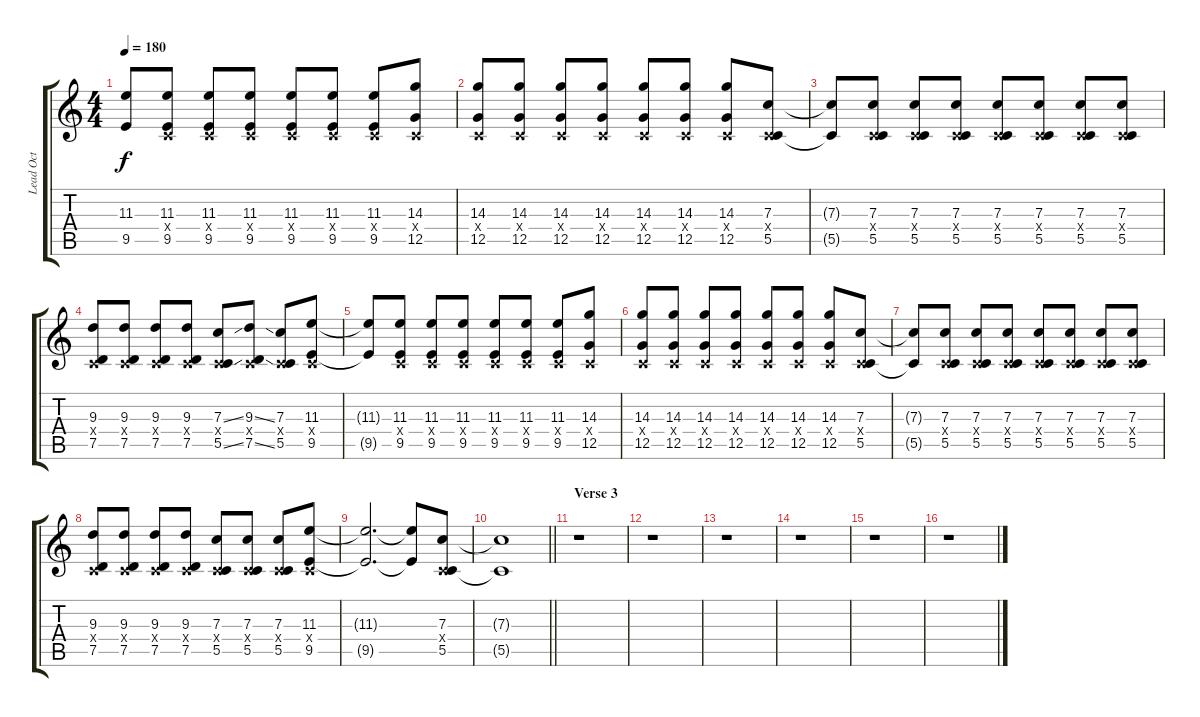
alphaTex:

\track ("Lead Oct" "Lead Oct") {instrument distortionguitar}
\staff {score tabs}
\tuning (D4 A3 F3 C3 G2 C2) {hide}
\ts (4 4)
\tempo 180
\clef g2
\ks c
(11.3{t} 9.5{t}).8{dy f} (11.3 0.4{x} 9.5).8 (11.3 0.4{x} 9.5).8 (11.3 0.4{x} 9.5).8 (11.3 0.4{x} 9.5).8 (11.3 0.4{x} 9.5).8 (11.3 0.4{x} 9.5).8 (14.3 0.4{x} 12.5).8 |
(14.3 0.4{x} 12.5).8 (14.3 0.4{x} 12.5).8 (14.3 0.4{x} 12.5).8 (14.3 0.4{x} 12.5).8 (14.3 0.4{x} 12.5).8 (14.3 0.4{x} 12.5).8 (14.3 0.4{x} 12.5).8 (7.3 0.4{x} 5.5).8 |
(7.3{t} 5.5{t}).8 (7.3 0.4{x} 5.5).8 (7.3 0.4{x} 5.5).8 (7.3 0.4{x} 5.5).8 (7.3 0.4{x} 5.5).8 (7.3 0.4{x} 5.5).8 (7.3 0.4{x} 5.5).8 (7.3 0.4{x} 5.5).8 |
(9.3 0.4{x} 7.5).8 (9.3 0.4{x} 7.5).8 (9.3 0.4{x} 7.5).8 (9.3 0.4{x} 7.5).8 (7.3{ss} 0.4{x} 5.5{ss}).8 (9.3{ss} 0.4{x} 7.5{ss}).8 (7.3 0.4{x} 5.5).8 (11.3 0.4{x} 9.5).8 |
(11.3{t} 9.5{t}).8 (11.3 0.4{x} 9.5).8 (11.3 0.4{x} 9.5).8 (11.3 0.4{x} 9.5).8 (11.3 0.4{x} 9.5).8 (11.3 0.4{x} 9.5).8 (11.3 0.4{x} 9.5).8 (14.3 0.4{x} 12.5).8 |
(14.3 0.4{x} 12.5).8 (14.3 0.4{x} 12.5).8 (14.3 0.4{x} 12.5).8 (14.3 0.4{x} 12.5).8 (14.3 0.4{x} 12.5).8 (14.3 0.4{x} 12.5).8 (14.3 0.4{x} 12.5).8 (7.3 0.4{x} 5.5).8 |
(7.3{t} 5.5{t}).8 (7.3 0.4{x} 5.5).8 (7.3 0.4{x} 5.5).8 (7.3 0.4{x} 5.5).8 (7.3 0.4{x} 5.5).8 (7.3 0.4{x} 5.5).8 (7.3 0.4{x} 5.5).8 (7.3 0.4{x} 5.5).8 |
(9.3 0.4{x} 7.5).8 (9.3 0.4{x} 7.5).8 (9.3 0.4{x} 7.5).8 (9.3 0.4{x} 7.5).8 (7.3 0.4{x} 5.5).8 (7.3 0.4{x} 5.5).8 (7.3 0.4{x} 5.5).8 (11.3 0.4{x} 9.5).8 |
(11.3{t} 9.5{t}).2{d} (11.3{t} 9.5{t}).8 (7.3 0.4{x} 5.5).8 |
\barLineRight lightlight
(7.3{t} 5.5{t}).1 |
\section ("" "Verse 3")
r.1 |
r.1 |
r.1 |
r.1 |
r.1 |
r.1
